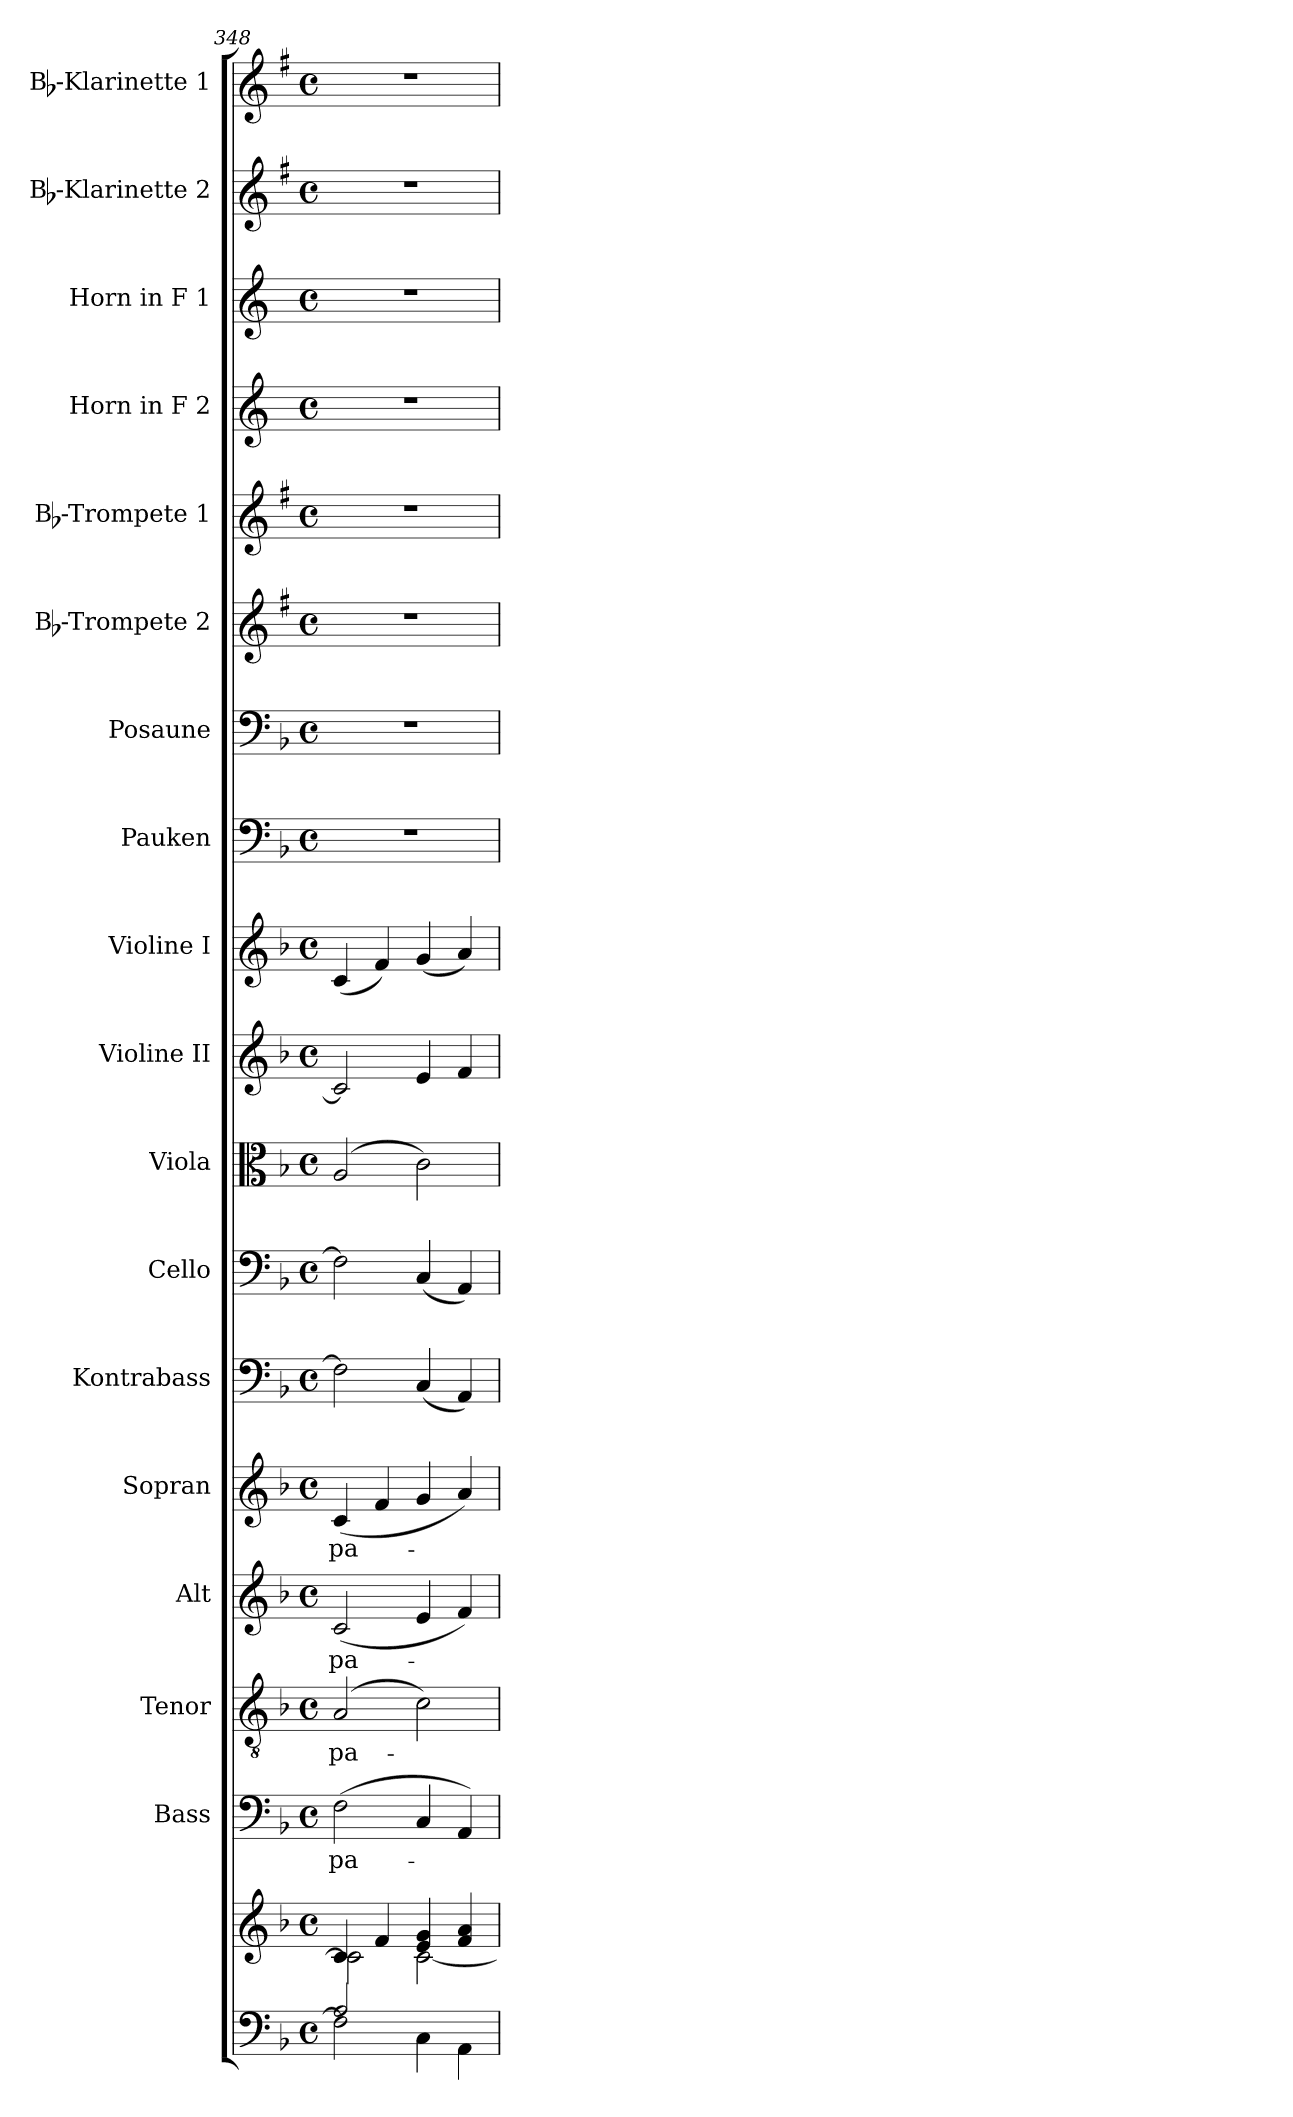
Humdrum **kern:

**kern	**kern	**kern	**text	**kern	**text	**kern	**text	**kern	**text	**kern	**kern	**kern	**kern	**kern	**kern	**kern	**kern	**kern	**kern	**kern	**kern	**kern
*part18	*part18	*part17	*part17	*part16	*part16	*part15	*part15	*part14	*part14	*part13	*part12	*part11	*part10	*part9	*part8	*part7	*part6	*part5	*part4	*part3	*part2	*part1
*staff19	*staff18	*staff17	*staff17	*staff16	*staff16	*staff15	*staff15	*staff14	*staff14	*staff13	*staff12	*staff11	*staff10	*staff9	*staff8	*staff7	*staff6	*staff5	*staff4	*staff3	*staff2	*staff1
*	*	*I"Bass	*	*I"Tenor	*	*I"Alt	*	*I"Sopran	*	*I"Kontrabass	*I"Cello	*I"Viola	*I"Violine II	*I"Violine I	*I"Pauken	*I"Posaune	*I"Bb-Trompete 2	*I"Bb-Trompete 1	*I"Horn in F 2	*I"Horn in F 1	*I"Bb-Klarinette 2	*I"Bb-Klarinette 1
*	*	*I'B.	*	*I'T.	*	*I'A.	*	*I'S.	*	*I'Kb.	*	*I'Vla.	*I'Vl. II	*I'Vl. I	*I'Pk.	*I'Pos.	*I'Bb Trp. 2	*I'Bb Trp. 1	*	*	*I'Bb Kl. 2	*I'Bb Kl. 1
*clefF4	*clefG2	*clefF4	*	*clefGv2	*	*clefG2	*	*clefG2	*	*clefF4	*clefF4	*clefC3	*clefG2	*clefG2	*clefF4	*clefF4	*clefG2	*clefG2	*clefG2	*clefG2	*clefG2	*clefG2
*	*	*	*	*	*	*	*	*	*	*ITrd7c12	*	*	*	*	*	*	*ITrd1c2	*ITrd1c2	*ITrd4c7	*ITrd4c7	*ITrd1c2	*ITrd1c2
*k[b-]	*k[b-]	*k[b-]	*	*k[b-]	*	*k[b-]	*	*k[b-]	*	*k[b-]	*k[b-]	*k[b-]	*k[b-]	*k[b-]	*k[b-]	*k[b-]	*k[b-]	*k[b-]	*k[b-]	*k[b-]	*k[b-]	*k[b-]
*F:	*F:	*F:	*	*F:	*	*F:	*	*F:	*	*F:	*F:	*F:	*F:	*F:	*F:	*F:	*F:	*F:	*F:	*F:	*F:	*F:
*M4/4	*M4/4	*M4/4	*	*M4/4	*	*M4/4	*	*M4/4	*	*M4/4	*M4/4	*M4/4	*M4/4	*M4/4	*M4/4	*M4/4	*M4/4	*M4/4	*M4/4	*M4/4	*M4/4	*M4/4
*met(c)	*met(c)	*met(c)	*	*met(c)	*	*met(c)	*	*met(c)	*	*met(c)	*met(c)	*met(c)	*met(c)	*met(c)	*met(c)	*met(c)	*met(c)	*met(c)	*met(c)	*met(c)	*met(c)	*met(c)
=348	=348	=348	=348	=348	=348	=348	=348	=348	=348	=348	=348	=348	=348	=348	=348	=348	=348	=348	=348	=348	=348	=348
*^	*^	*	*	*	*	*	*	*	*	*	*	*	*	*	*	*	*	*	*	*	*	*
!	!	!	!	!	!LO:LY:b	!	!LO:LY:b	!	!LO:LY:b	!	!LO:LY:b	!	!	!	!	!	!	!	!	!	!	!	!	!
2A/	2F\]	4c/	2c\]	(>2F\	pa-	(2A/	pa-	(<2c/	pa-	(<4c/	pa-	2FF\]	2F\]	(2A/	2c/]	(<4c/	1r	1r	1r	1r	1r	1r	1r	1r
.	.	4f/	.	.	.	.	.	.	.	4f/	.	.	.	.	.	4f/)	.	.	.	.	.	.	.	.
2ryy	4C\	4e/ 4g/	[<2c\	4C/	.	2c\)	.	4e/	.	4g/	.	(<4CC/	(<4C/	2c\)	4e/	(<4g/	.	.	.	.	.	.	.	.
.	4AA\	4f/ 4a/	.	4AA/)	.	.	.	4f/)	.	4a/)	.	4AAA/)	4AA/)	.	4f/	4a/)	.	.	.	.	.	.	.	.
*v	*v	*	*	*	*	*	*	*	*	*	*	*	*	*	*	*	*	*	*	*	*	*	*	*
*	*v	*v	*	*	*	*	*	*	*	*	*	*	*	*	*	*	*	*	*	*	*	*	*
=	=	=	=	=	=	=	=	=	=	=	=	=	=	=	=	=	=	=	=	=	=	=
*-	*-	*-	*-	*-	*-	*-	*-	*-	*-	*-	*-	*-	*-	*-	*-	*-	*-	*-	*-	*-	*-	*-
